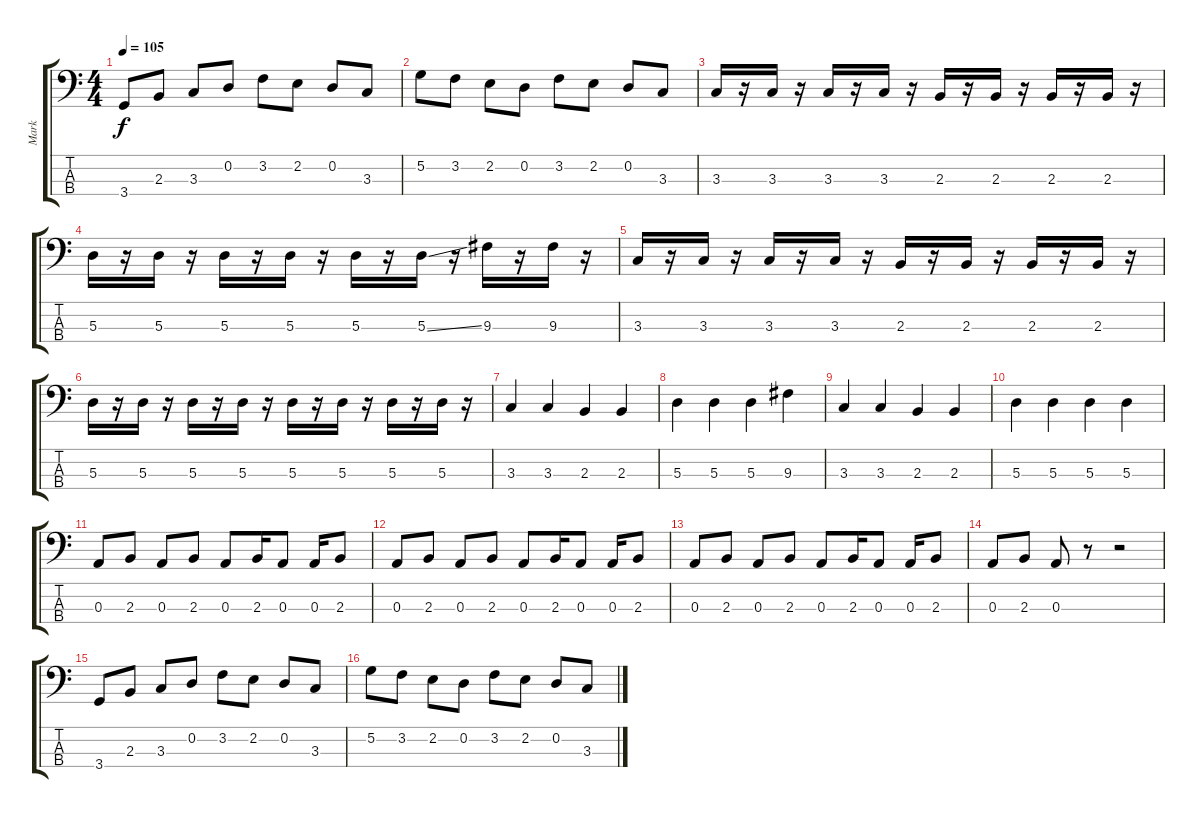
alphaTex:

\track ("Mark" "Mark") {instrument electricbassfinger}
\staff {score tabs}
\tuning (G2 D2 A1 E1) {hide}
\ts (4 4)
\tempo 105
\clef f4
\ks c
3.4.8{dy f} 2.3.8 3.3.8 0.2.8 3.2.8 2.2.8 0.2.8 3.3.8 |
5.2.8 3.2.8 2.2.8 0.2.8 3.2.8 2.2.8 0.2.8 3.3.8 |
3.3.16 r.16 3.3.16 r.16 3.3.16 r.16 3.3.16 r.16 2.3.16 r.16 2.3.16 r.16 2.3.16 r.16 2.3.16 r.16 |
5.3.16 r.16 5.3.16 r.16 5.3.16 r.16 5.3.16 r.16 5.3.16 r.16 5.3{ss}.16 r.16 9.3.16 r.16 9.3.16 r.16 |
3.3.16 r.16 3.3.16 r.16 3.3.16 r.16 3.3.16 r.16 2.3.16 r.16 2.3.16 r.16 2.3.16 r.16 2.3.16 r.16 |
5.3.16 r.16 5.3.16 r.16 5.3.16 r.16 5.3.16 r.16 5.3.16 r.16 5.3.16 r.16 5.3.16 r.16 5.3.16 r.16 |
3.3.4 3.3.4 2.3.4 2.3.4 |
5.3.4 5.3.4 5.3.4 9.3.4 |
3.3.4 3.3.4 2.3.4 2.3.4 |
5.3.4 5.3.4 5.3.4 5.3.4 |
0.3.8 2.3.8 0.3.8 2.3.8 0.3.8 2.3.16 0.3.8 0.3.16 2.3.8 |
0.3.8 2.3.8 0.3.8 2.3.8 0.3.8 2.3.16 0.3.8 0.3.16 2.3.8 |
0.3.8 2.3.8 0.3.8 2.3.8 0.3.8 2.3.16 0.3.8 0.3.16 2.3.8 |
0.3.8 2.3.8 0.3.8 r.8 r.2 |
3.4.8 2.3.8 3.3.8 0.2.8 3.2.8 2.2.8 0.2.8 3.3.8 |
5.2.8 3.2.8 2.2.8 0.2.8 3.2.8 2.2.8 0.2.8 3.3.8
